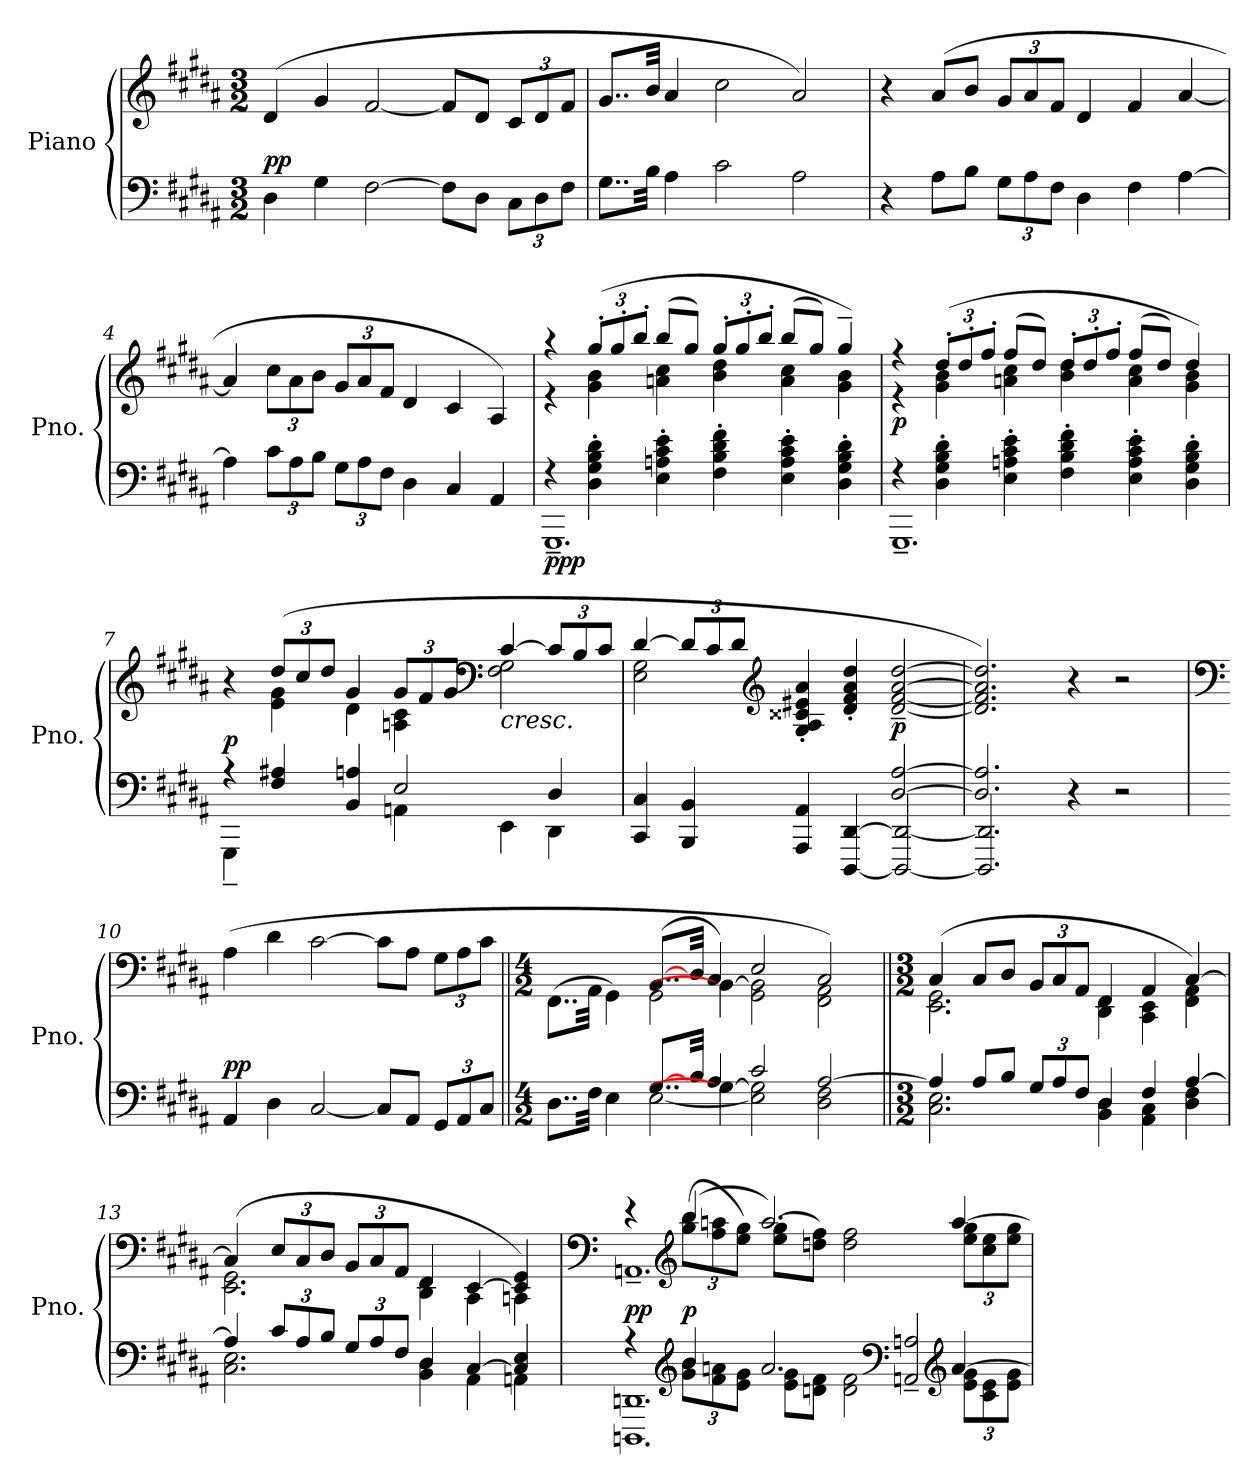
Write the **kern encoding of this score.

**kern	**kern	**dynam
*part1	*part1	*part1
*staff2	*staff1	*staff1/2
*I"Piano	*	*
*I'Pno.	*	*
*clefF4	*clefG2	*
*k[f#c#g#d#a#]	*k[f#c#g#d#a#]	*
*M3/2	*M3/2	*
*MM80	*MM80	*
=1	=1	=1
!	!	!LO:DY:a=2
4D#\	(>4d#/	pp
4G#\	4g#/	.
[2F#\	[2f#/	.
8F#\L]	8f#/L]	.
8D#\J	8d#/J	.
*Xbrackettup	*Xbrackettup	*
12C#\L	12c#/L	.
12D#\	12d#/	.
12F#\J	12f#/J	.
=2	=2	=2
8..G#\L	8..g#/L	.
32B\Jkk	32b/Jkk	.
4A#\	4a#/	.
2c#\	2cc#\	.
2A#\	2a#/)	.
=3	=3	=3
4r	4r	.
8A#\L	(>8a#/L	.
8B\J	8b/J	.
12G#\L	12g#/L	.
12A#\	12a#/	.
12F#\J	12f#/J	.
4D#\	4d#/	.
4F#\	4f#/	.
[4A#\	[4a#/	.
=4	=4	=4
4A#\]	4a#/]	.
12c#\L	12cc#\L	.
12A#\	12a#\	.
12B\J	12b\J	.
12G#\L	12g#/L	.
12A#\	12a#/	.
12F#\J	12f#/J	.
4D#\	4d#/	.
4C#/	4c#/	.
4AA#/	4A#/)	.
!!LO:LB:g=z
=5	=5	=5
*^	*^	*
!	!	!	!	!LO:DY:b=2
!	!	!	!	!LO:DY:n=1:b
4r	1.GGG#~	4r	4r	pp p
4D#\' 4G#\' 4B\' 4d#\'	.	(>12gg#'/L	4g#\ 4b\	.
.	.	12gg#'/	.	.
.	.	12bb'/J	.	.
4E\' 4An\' 4c#\' 4e\'	.	(>8bb/L	4an\ 4cc#\	.
.	.	8gg#/J)	.	.
4F#\' 4B\' 4d#\' 4f#\'	.	12gg#'/L	4b\ 4dd#\	.
.	.	12gg#'/	.	.
.	.	12bb'/J	.	.
4E\' 4A\' 4c#\' 4e\'	.	(>8bb/L	4a\ 4cc#\	.
.	.	8gg#/J)	.	.
4D#\' 4G#\' 4B\' 4d#\'	.	4gg#~/)	4g#\ 4b\	.
=6	=6	=6	=6	=6
!	!	!	!	!LO:DY:b
4r	1.GGG#~	4r	4r	p
4D#\' 4G#\' 4B\' 4d#\'	.	(>12dd#'/L	4g#\ 4b\	.
.	.	12dd#'/	.	.
.	.	12ff#'/J	.	.
4E\' 4An\' 4c#\' 4e\'	.	(>8ff#/L	4an\ 4cc#\	.
.	.	8dd#/J)	.	.
4F#\' 4B\' 4d#\' 4f#\'	.	12dd#'/L	4b\ 4dd#\	.
.	.	12dd#'/	.	.
.	.	12ff#'/J	.	.
4E\' 4A\' 4c#\' 4e\'	.	(>8ff#/L	4a\ 4cc#\	.
.	.	8dd#/J)	.	.
4D#\' 4G#\' 4B\' 4d#\'	.	4dd#/)	4g#\ 4b\	.
!!LO:LB:g=z	!!
=7	=7	=7	=7	=7
!	!	!	!	!LO:DY:a=2
4r	4GGG#~\	4r	4ryy	p
4F#/ 4A#X/	2ryy	(>12dd#/L	4e\ 4g#\	.
.	.	12cc#/	.	.
.	.	12dd#/J	.	.
4BB/ 4An/	.	4g#/	4d#\	.
2E/	4AAn\	12g#/L	4An\ 4c#\	.
.	.	12f#/	.	.
.	.	12g#/J	.	.
*	*	*clefF4	*	*
!	!	!	!	!LO:HP:b
.	4EE\	[4c#/	2F#\ 2G#\	<
4D#/	4DD#\	12c#/L]	.	.
.	.	12B/	.	.
.	.	12c#/J	.	.
=8	=8	=8	=8	=8
2ryy	4CC#/ 4C#/	[4d#/	2E\ 2G#\	.
.	4BBB/ 4BB/	12d#/L]	.	.
.	.	12c#/	.	.
.	.	12d#/J	.	.
*	*	*clefG2	*	*
2ryy	4AAA#/ 4AA#/	4G#/' 4A#/' 4c##X/' 4e#X/' 4a#/'	2ryy	.
.	[4DDD#/ [4DD#/	4d#/' 4f#/' 4a#/' 4dd#/'	.	.
!	!	!	!	!LO:DY:a=2
[2D#/ [2A#/	2DDD#/_ 2DD#/_	[2d#/~ [2f#/~ [2a#/~ [2dd#/~	2ryy	p
*v	*v	*	*	*
*	*v	*v	*
.	.	[
=9	=9	=9
*^	*	*
2.D#/] 2.A#/]	2.DDD#/] 2.DD#/]	2.d#/] 2.f#/] 2.a#/] 2.dd#/])	.
4r	4ryy	4r	.
2r	2ryy	2r	.
*v	*v	*	*
!!LO:LB:g=z
=10	=10	=10
*	*clefF4	*
*^	*	*
!	!	!	!LO:DY:a=2
*v	*v	*	*
4AA#/	(>4A#\	pp
4D#\	4d#\	.
[2C#/	[2c#\	.
8C#/L]	8c#\L]	.
8AA#/J	8A#\J	.
12GG#/L	12G#\L	.
12AA#/	12A#\	.
12C#/J	12c#\J	.
=11||	=11||	=11||
*M4/2	*M4/2	*
*^	*^	*
*	*^	*	*^	*
2ryy	8..D#\L	2ryy	2ryy	(>8..FF#\L	2ryy	.
.	32F#\Jkk	.	.	32AA#\Jkk	.	.
.	4E\	.	.	4GG#\)	.	.
[8..G#/L	[2E\	4ryy	(>[8..BB/L	2GG#\	4ryy	.
32B/Jkk	.	.	32D#/Jkk	.	.	.
4A#/	.	4G#\_	4C#/)	.	4BB\_	.
2ryy	2E\] 2G#\]	2c#/	2ryy	2GG#\ 2BB\]	2E/	.
[2A#/	2D#\ 2F#\	2ryy	2C#/)	2FF#\ 2AA#\	2ryy	.
*v	*v	*v	*	*	*	*
*	*v	*v	*v	*
=12||	=12||	=12||
*M3/2	*M3/2	*
*^	*^	*
4A#/]	2.C#\ 2.E\	(>4C#/	2.EE\ 2.GG#\	.
8A#/L	.	8C#/L	.	.
8B/J	.	8D#/J	.	.
12G#/L	.	12BB/L	.	.
12A#/	.	12C#/	.	.
12F#/J	.	12AA#/J	.	.
4D#/	4BB\ 4D#\	4FF#/	4DD#\ 4FF#\	.
4F#/	4AA#\ 4C#\	4AA#/	4CC#\ 4EE\	.
[4A#/	4D#\ 4F#\	[4C#/)	4FF#\ 4AA#\	.
!!LO:LB:g=z	!!
=13	=13	=13	=13	=13
4A#/]	2.C#\ 2.E\	(>4C#/]	2.EE\ 2.GG#\	.
12c#/L	.	12E/L	.	.
12A#/	.	12C#/	.	.
12B/J	.	12D#/J	.	.
12G#/L	.	12BB/L	.	.
12A#/	.	12C#/	.	.
12F#/J	.	12AA#/J	.	.
4D#/	4BB\ 4D#\	4FF#/	4DD#\ 4FF#\	.
[4C#/	4AA#\	[4EE/	4CC#\	.
4C#/] 4E/	4AAn\	4EE/] 4GG#/)	4CCn\	.
*v	*v	*	*	*
*	*v	*v	*
=14	=14	=14
*	*clefF4	*
*^	*^	*
*	*^	*	*^	*
*	*	*^	*	*	*	*
!	!	!	!	!	!	!	!LO:DY:a=2
4r	1.DDDn 1.DDn	4ryy	2.ryy	4r	1.AAn~	4ryy	pp
*clefG2	*	*	*	*clefG2	*	*	*
!	!	!	!	!	!	!	!LO:DY:a=2
4b/	.	12g#\ 12b\L	.	(>4bb/	.	(<12gg#\ 12bb\L	p
.	.	12f#\ 12an\	.	.	.	12ff#\ 12aan\	.
.	.	12e\ 12g#\J	.	.	.	12ee\ 12gg#\J)	.
2.a/	.	8e\ 8g#\L	.	2.aa/)	.	(<8ee\ 8gg#\L	.
.	.	8dn\ 8f#\J	.	.	.	8ddn\ 8ff#\J)	.
.	.	2d\ 2f#\	4ryy	.	.	2dd\ 2ff#\	.
*clefF4	*	*	*	*	*	*	*
.	.	.	2AAn/~ 2An/~	.	.	.	.
*clefG2	*	*	*	*	*	*	*
[4a/	.	12e\ 12g#\L	.	[4aa/	.	12ee\ 12gg#\L	.
.	.	12c#\ 12e\	.	.	.	12cc#\ 12ee\	.
.	.	12e\ 12g#\J	.	.	.	12ee\ 12gg#\J	.
*v	*v	*v	*v	*	*	*	*
*	*v	*v	*v	*
=	=	=
*-	*-	*-
